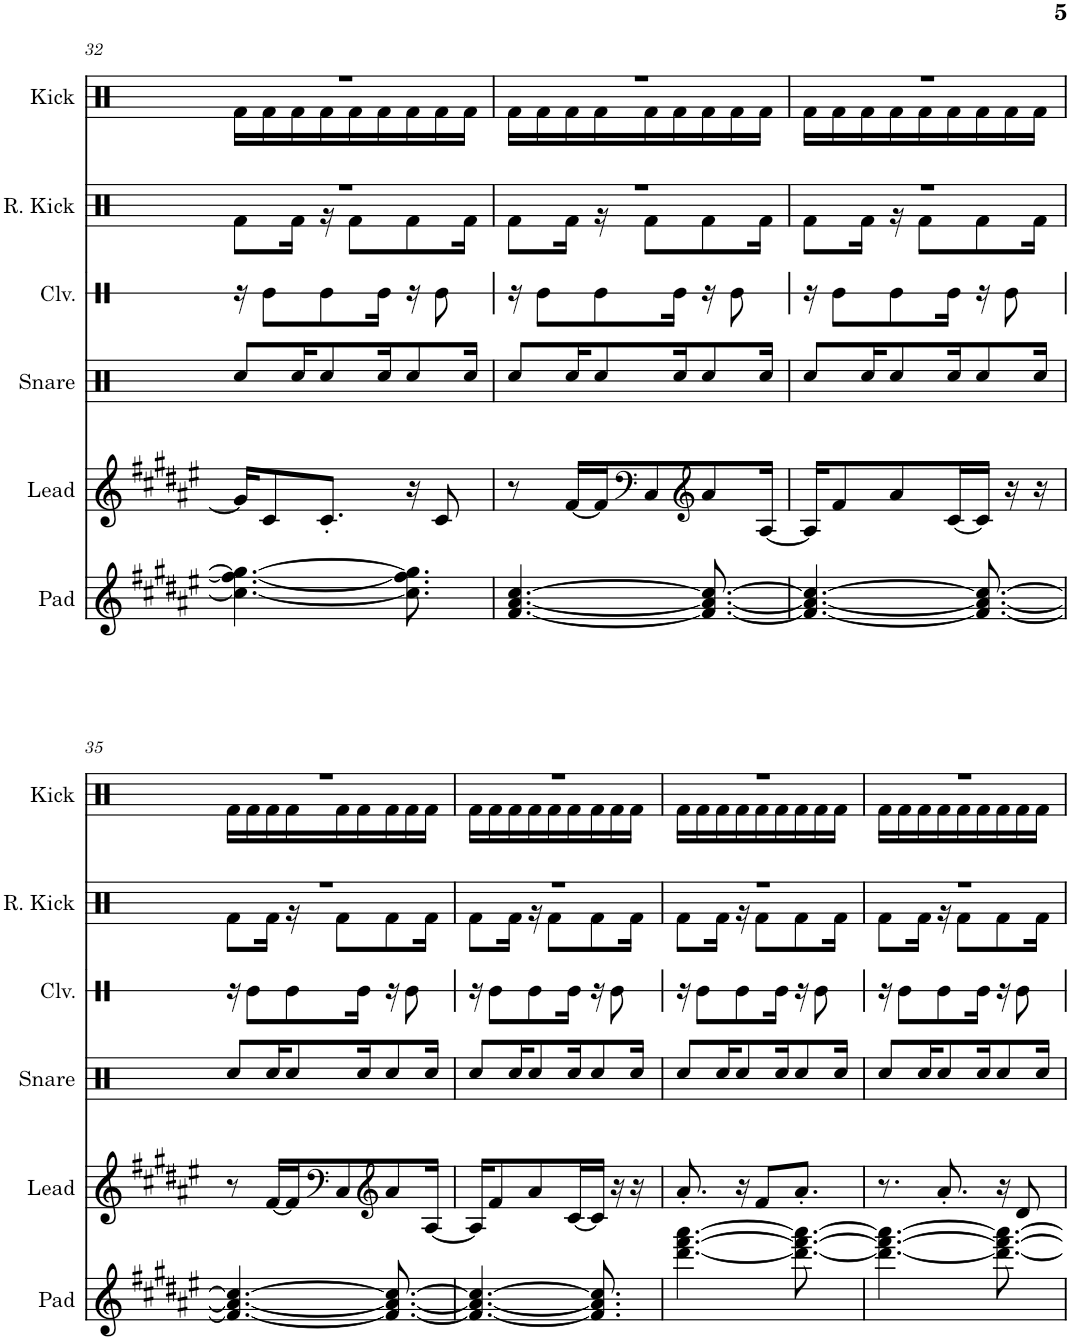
**kern	**kern	**kern	**kern	**kern	**kern
*part6	*part5	*part4	*part3	*part2	*part1
*staff6	*staff5	*staff4	*staff3	*staff2	*staff1
*I"Pad	*I"Lead	*I"Snare	*I"Claves	*I"Reverb Kick	*I"Kick
*I'Pad	*I'Lead	*I'Snare	*I'Clv.	*I'R. Kick	*I'Kick
!!LO:PB:g=z
*clefG2	*clefG2	*clefX	*clefX	*clefX	*clefX
*k[f#c#g#d#a#e#]	*k[f#c#g#d#a#e#]	*k[f#c#g#d#a#e#]	*k[f#c#g#d#a#e#]	*k[f#c#g#d#a#e#]	*k[f#c#g#d#a#e#]
*M9/16	*M9/16	*M9/16	*M9/16	*M9/16	*M9/16
=32	=32	=32	=32	=32	=32
*	*	*	*	*^	*^
4.cc#\_ 4.ff\_ 4.gg#\_	16g#/KL]	8Rcc/L	16r	16%9r	8Rf\L	16%9r	16Rf\LL
.	8c#/	.	8Re\L	.	.	.	16Rf\
.	.	16Rcc/K	.	.	16Rf\Jk	.	16Rf\
.	8.c#'/J	8Rcc/	8Re\	.	16r	.	16Rf\
.	.	.	.	.	8Rf\L	.	16Rf\
.	.	16Rcc/K	16Re\Jk	.	.	.	16Rf\
8.cc#\] 8.ff\] 8.gg#\]	16r	8Rcc/	16r	.	8Rf\	.	16Rf\
.	8c#/	.	8Re\	.	.	.	16Rf\
.	.	16Rcc/Jk	.	.	16Rf\Jk	.	16Rf\JJ
=33	=33	=33	=33	=33	=33	=33	=33
[4.f#/ [4.a#/ [4.cc#/	8r	8Rcc/L	16r	16%9r	8Rf\L	16%9r	16Rf\LL
.	.	.	8Re\L	.	.	.	16Rf\
.	[16f#/LL	16Rcc/K	.	.	16Rf\Jk	.	16Rf\
.	16f#/J]	8Rcc/	8Re\	.	16r	.	16Rf\
*	*clefF4	*	*	*	*	*	*
.	8C#/	.	.	.	8Rf\L	.	16Rf\
.	.	16Rcc/K	16Re\Jk	.	.	.	16Rf\
*	*clefG2	*	*	*	*	*	*
8.f#/_ 8.a#/_ 8.cc#/_	8a#/	8Rcc/	16r	.	8Rf\	.	16Rf\
.	.	.	8Re\	.	.	.	16Rf\
.	[16A#/Jk	16Rcc/Jk	.	.	16Rf\Jk	.	16Rf\JJ
=34	=34	=34	=34	=34	=34	=34	=34
4.f#/_ 4.a#/_ 4.cc#/_	16A#/KL]	8Rcc/L	16r	16%9r	8Rf\L	16%9r	16Rf\LL
.	8f#/	.	8Re\L	.	.	.	16Rf\
.	.	16Rcc/K	.	.	16Rf\Jk	.	16Rf\
.	8a#/	8Rcc/	8Re\	.	16r	.	16Rf\
.	.	.	.	.	8Rf\L	.	16Rf\
.	[16c#/L	16Rcc/K	16Re\Jk	.	.	.	16Rf\
8.f#/_ 8.a#/_ 8.cc#/_	16c#/JJ]	8Rcc/	16r	.	8Rf\	.	16Rf\
.	16r	.	8Re\	.	.	.	16Rf\
.	16r	16Rcc/Jk	.	.	16Rf\Jk	.	16Rf\JJ
!!LO:LB:g=z	!!
=35	=35	=35	=35	=35	=35	=35	=35
4.f#/_ 4.a#/_ 4.cc#/_	8r	8Rcc/L	16r	16%9r	8Rf\L	16%9r	16Rf\LL
.	.	.	8Re\L	.	.	.	16Rf\
.	[16f#/LL	16Rcc/K	.	.	16Rf\Jk	.	16Rf\
.	16f#/J]	8Rcc/	8Re\	.	16r	.	16Rf\
*	*clefF4	*	*	*	*	*	*
.	8C#/	.	.	.	8Rf\L	.	16Rf\
.	.	16Rcc/K	16Re\Jk	.	.	.	16Rf\
*	*clefG2	*	*	*	*	*	*
8.f#/_ 8.a#/_ 8.cc#/_	8a#/	8Rcc/	16r	.	8Rf\	.	16Rf\
.	.	.	8Re\	.	.	.	16Rf\
.	[16A#/Jk	16Rcc/Jk	.	.	16Rf\Jk	.	16Rf\JJ
=36	=36	=36	=36	=36	=36	=36	=36
4.f#/_ 4.a#/_ 4.cc#/_	16A#/KL]	8Rcc/L	16r	16%9r	8Rf\L	16%9r	16Rf\LL
.	8f#/	.	8Re\L	.	.	.	16Rf\
.	.	16Rcc/K	.	.	16Rf\Jk	.	16Rf\
.	8a#/	8Rcc/	8Re\	.	16r	.	16Rf\
.	.	.	.	.	8Rf\L	.	16Rf\
.	[16c#/L	16Rcc/K	16Re\Jk	.	.	.	16Rf\
8.f#/] 8.a#/] 8.cc#/]	16c#/JJ]	8Rcc/	16r	.	8Rf\	.	16Rf\
.	16r	.	8Re\	.	.	.	16Rf\
.	16r	16Rcc/Jk	.	.	16Rf\Jk	.	16Rf\JJ
=37	=37	=37	=37	=37	=37	=37	=37
[4.ddd#\ [4.fff#\ [4.aaa#\	8.a#'/	8Rcc/L	16r	16%9r	8Rf\L	16%9r	16Rf\LL
.	.	.	8Re\L	.	.	.	16Rf\
.	.	16Rcc/K	.	.	16Rf\Jk	.	16Rf\
.	16r	8Rcc/	8Re\	.	16r	.	16Rf\
.	8f#/L	.	.	.	8Rf\L	.	16Rf\
.	.	16Rcc/K	16Re\Jk	.	.	.	16Rf\
8.ddd#\_ 8.fff#\_ 8.aaa#\_	8.a#'/J	8Rcc/	16r	.	8Rf\	.	16Rf\
.	.	.	8Re\	.	.	.	16Rf\
.	.	16Rcc/Jk	.	.	16Rf\Jk	.	16Rf\JJ
=38	=38	=38	=38	=38	=38	=38	=38
4.ddd#\_ 4.fff#\_ 4.aaa#\_	8.r	8Rcc/L	16r	16%9r	8Rf\L	16%9r	16Rf\LL
.	.	.	8Re\L	.	.	.	16Rf\
.	.	16Rcc/K	.	.	16Rf\Jk	.	16Rf\
.	8.a#'/	8Rcc/	8Re\	.	16r	.	16Rf\
.	.	.	.	.	8Rf\L	.	16Rf\
.	.	16Rcc/K	16Re\Jk	.	.	.	16Rf\
8.ddd#\_ 8.fff#\_ 8.aaa#\_	16r	8Rcc/	16r	.	8Rf\	.	16Rf\
.	8d#/	.	8Re\	.	.	.	16Rf\
.	.	16Rcc/Jk	.	.	16Rf\Jk	.	16Rf\JJ
*	*	*	*	*v	*v	*	*
*	*	*	*	*	*v	*v
=	=	=	=	=	=
*-	*-	*-	*-	*-	*-
